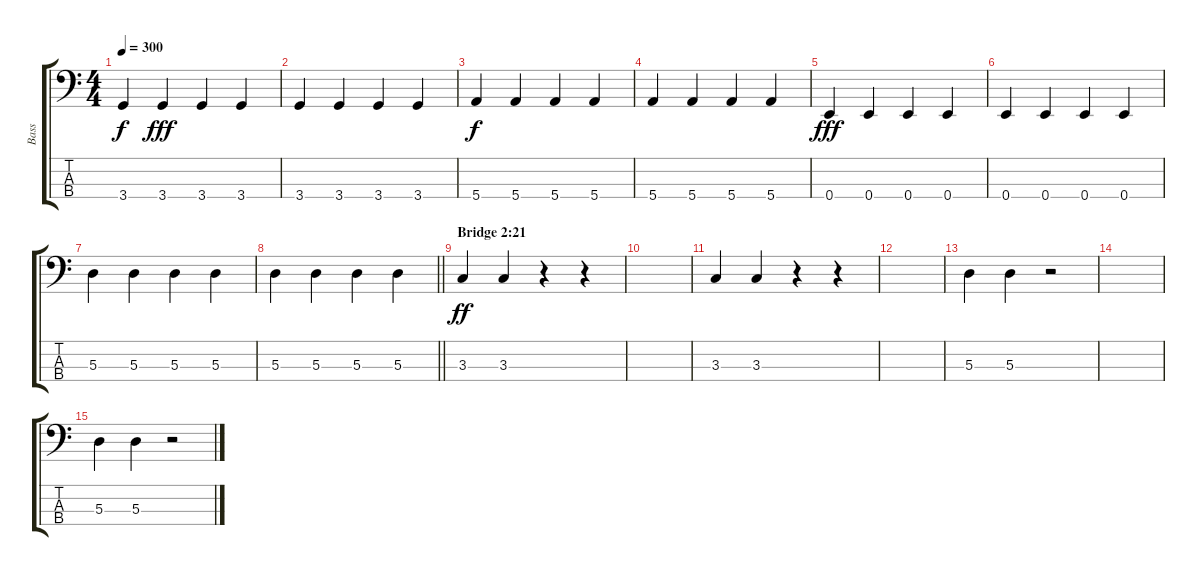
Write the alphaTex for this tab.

\track ("Bass" "Bass") {instrument electricbassfinger}
\staff {score tabs}
\tuning (G2 D2 A1 E1) {hide}
\ts (4 4)
\tempo 300
\clef f4
\ks c
3.4.4{dy f} 3.4.4{dy fff} 3.4.4 3.4.4 |
3.4.4 3.4.4 3.4.4 3.4.4 |
5.4.4{dy f} 5.4.4 5.4.4 5.4.4 |
5.4.4 5.4.4 5.4.4 5.4.4 |
0.4.4{dy fff} 0.4.4 0.4.4 0.4.4 |
0.4.4 0.4.4 0.4.4 0.4.4 |
5.3.4 5.3.4 5.3.4 5.3.4 |
\barLineRight lightlight
5.3.4 5.3.4 5.3.4 5.3.4 |
\section ("" "Bridge 2:21")
3.3.4{dy ff} 3.3.4 r.4 r.4 |
|
3.3.4 3.3.4 r.4 r.4 |
|
5.3.4 5.3.4 r.2 |
|
5.3.4 5.3.4 r.2
